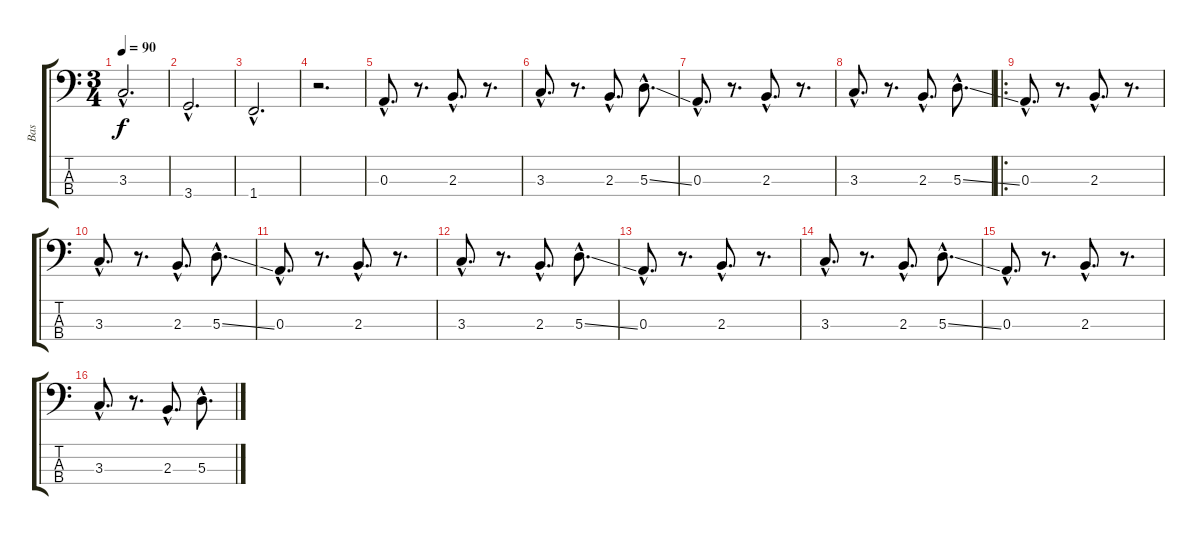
\track ("Bas" "Bas") {instrument electricbassfinger}
\staff {score tabs}
\tuning (G2 D2 A1 E1) {hide}
\ts (3 4)
\tempo 90
\clef f4
\ks c
3.3{hac}.2{d dy f} |
3.4{hac}.2{d} |
1.4{hac}.2{d} |
r.2{d} |
0.3{hac}.8{d} r.8{d} 2.3{hac}.8{d} r.8{d} |
3.3{hac}.8{d} r.8{d} 2.3{hac}.8{d} 5.3{ss hac}.8{d} |
0.3{hac}.8{d} r.8{d} 2.3{hac}.8{d} r.8{d} |
3.3{hac}.8{d} r.8{d} 2.3{hac}.8{d} 5.3{ss hac}.8{d} |
\ro
0.3{hac}.8{d} r.8{d} 2.3{hac}.8{d} r.8{d} |
3.3{hac}.8{d} r.8{d} 2.3{hac}.8{d} 5.3{ss hac}.8{d} |
0.3{hac}.8{d} r.8{d} 2.3{hac}.8{d} r.8{d} |
3.3{hac}.8{d} r.8{d} 2.3{hac}.8{d} 5.3{ss hac}.8{d} |
0.3{hac}.8{d} r.8{d} 2.3{hac}.8{d} r.8{d} |
3.3{hac}.8{d} r.8{d} 2.3{hac}.8{d} 5.3{ss hac}.8{d} |
0.3{hac}.8{d} r.8{d} 2.3{hac}.8{d} r.8{d} |
3.3{hac}.8{d} r.8{d} 2.3{hac}.8{d} 5.3{ss hac}.8{d}
